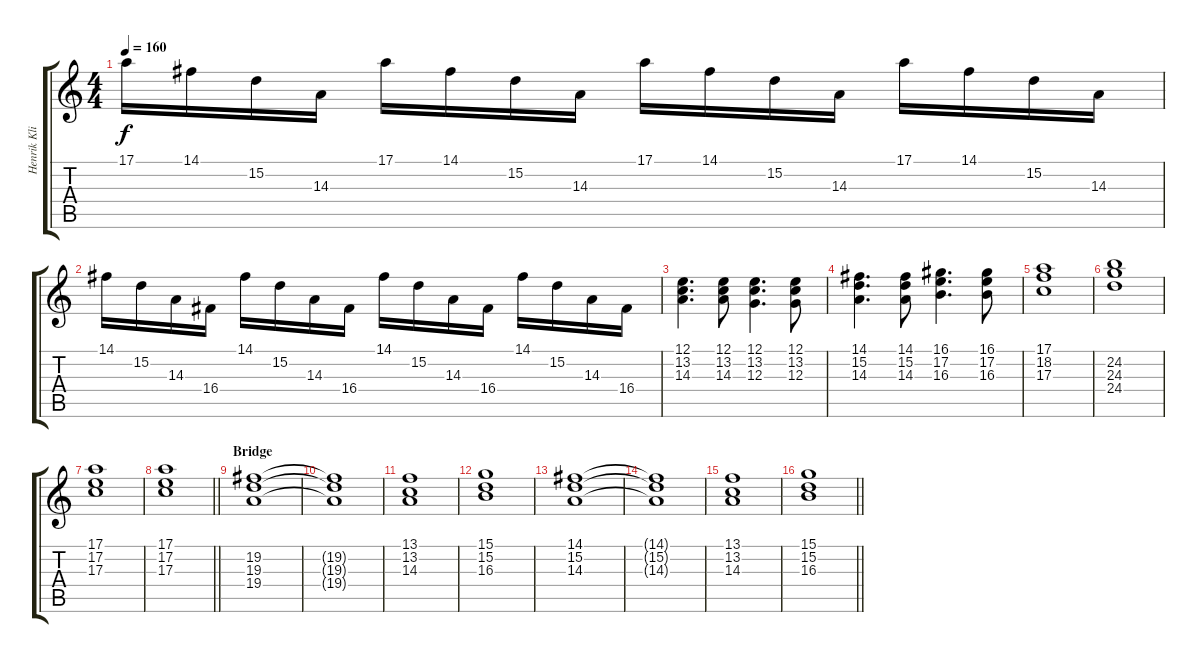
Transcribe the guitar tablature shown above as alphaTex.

\track ("Henrik Klingenberg" "Henrik Kli") {instrument rockorgan}
\staff {score tabs}
\tuning (E4 B3 G3 D3 A2 E2) {hide}
\ts (4 4)
\tempo 160
\clef g2
\ks c
17.1.16{dy f} 14.1.16 15.2.16 14.3.16 17.1.16 14.1.16 15.2.16 14.3.16 17.1.16 14.1.16 15.2.16 14.3.16 17.1.16 14.1.16 15.2.16 14.3.16 |
14.1.16 15.2.16 14.3.16 16.4.16 14.1.16 15.2.16 14.3.16 16.4.16 14.1.16 15.2.16 14.3.16 16.4.16 14.1.16 15.2.16 14.3.16 16.4.16 |
(12.1 13.2 14.3).4{d volume 12 instrument harpsichord} (12.1 13.2 14.3).8 (12.1 13.2 12.3).4{d} (12.1 13.2 12.3).8 |
(14.1 15.2 14.3).4{d} (14.1 15.2 14.3).8 (16.1 17.2 16.3).4{d} (16.1 17.2 16.3).8 |
(17.1 18.2 17.3).1 |
(24.2 24.3 24.4).1 |
(17.1 17.2 17.3).1 |
\barLineRight lightlight
(17.1 17.2 17.3).1 |
\section ("" "Bridge")
(19.2 19.3 19.4).1{volume 10 instrument stringensemble1} |
(19.2{t} 19.3{t} 19.4{t}).1 |
(13.1 13.2 14.3).1 |
(15.1 15.2 16.3).1 |
(14.1 15.2 14.3).1 |
(14.1{t} 15.2{t} 14.3{t}).1 |
(13.1 13.2 14.3).1 |
\barLineRight lightlight
(15.1 15.2 16.3).1
